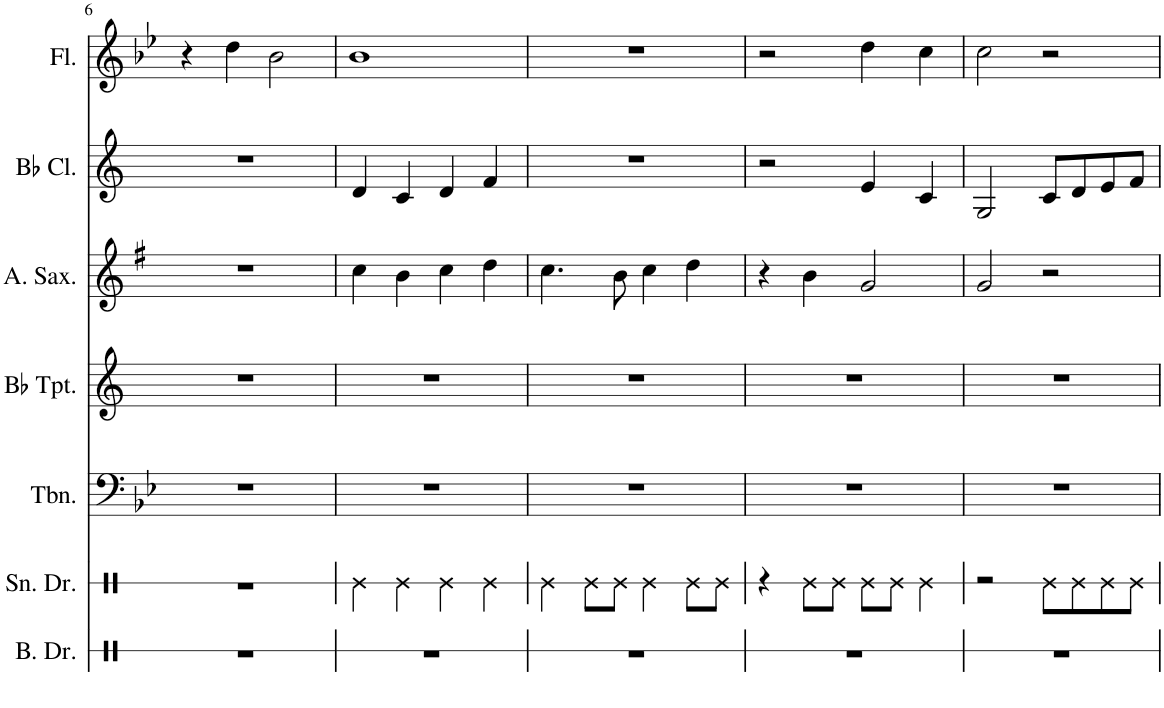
**kern	**kern	**kern	**kern	**kern	**kern	**kern
*part7	*part6	*part5	*part4	*part3	*part2	*part1
*staff7	*staff6	*staff5	*staff4	*staff3	*staff2	*staff1
*I"Bass Drum	*I"Snare Drum	*I"Trombone	*I"Bb Trumpet	*I"Alto Saxophone	*I"Bb Clarinet	*I"Flute
*I'B. Dr.	*I'Sn. Dr.	*I'Tbn.	*I'Bb Tpt.	*I'A. Sax.	*I'Bb Cl.	*I'Fl.
!!LO:PB:g=z
*clefX	*clefX	*clefF4	*clefG2	*clefG2	*clefG2	*clefG2
*	*	*	*Trd1c2	*Trd5c9	*Trd1c2	*
*k[]	*k[]	*k[b-e-]	*k[]	*k[f#]	*k[]	*k[b-e-]
*M4/4	*M4/4	*M4/4	*M4/4	*M4/4	*M4/4	*M4/4
=6	=6	=6	=6	=6	=6	=6
1r	1r	1r	1r	1r	1r	4r
.	.	.	.	.	.	4dd\
.	.	.	.	.	.	2b-\
=7	=7	=7	=7	=7	=7	=7
1r	4Re\	1r	1r	4cc\	4d/	1b-
.	4Re\	.	.	4b\	4c/	.
.	4Re\	.	.	4cc\	4d/	.
.	4Re\	.	.	4dd\	4f/	.
=8	=8	=8	=8	=8	=8	=8
1r	4Re\	1r	1r	4.cc\	1r	1r
.	8Re\L	.	.	.	.	.
.	8Re\J	.	.	8b\	.	.
.	4Re\	.	.	4cc\	.	.
.	8Re\L	.	.	4dd\	.	.
.	8Re\J	.	.	.	.	.
=9	=9	=9	=9	=9	=9	=9
1r	4r	1r	1r	4r	2r	2r
.	8Re\L	.	.	4b\	.	.
.	8Re\J	.	.	.	.	.
.	8Re\L	.	.	2g/	4e/	4dd\
.	8Re\J	.	.	.	.	.
.	4Re\	.	.	.	4c/	4cc\
=10	=10	=10	=10	=10	=10	=10
1r	2r	1r	1r	2g/	2G/	2cc\
.	8Re\L	.	.	2r	8c/L	2r
.	8Re\	.	.	.	8d/	.
.	8Re\	.	.	.	8e/	.
.	8Re\J	.	.	.	8f/J	.
=	=	=	=	=	=	=
*-	*-	*-	*-	*-	*-	*-
